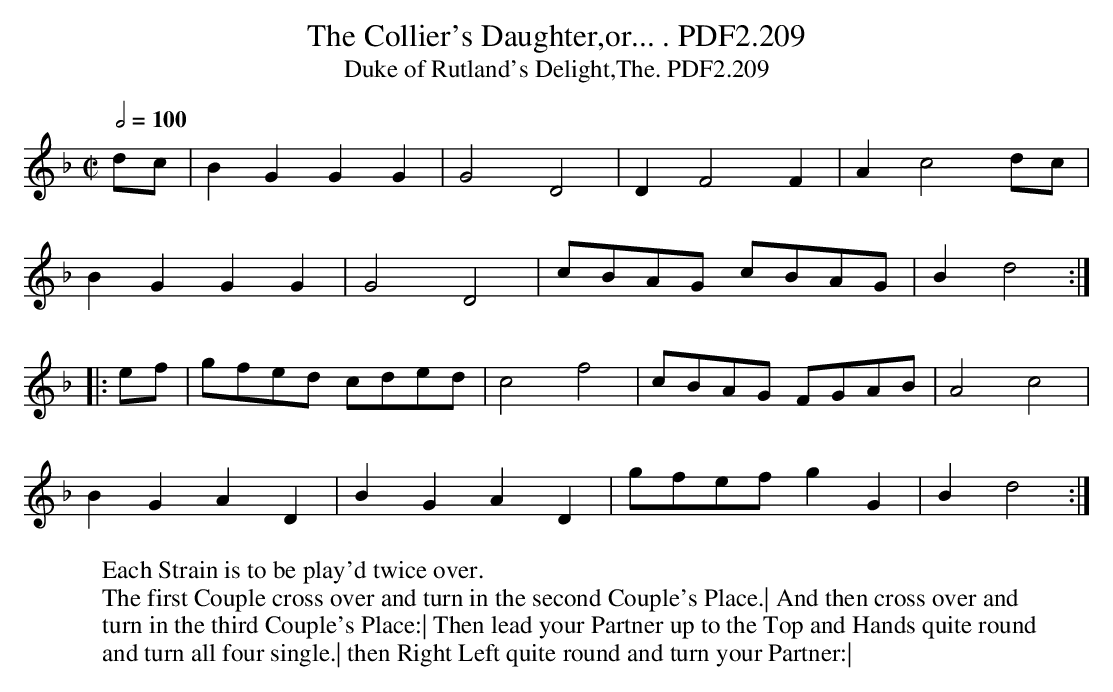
X:1
T:Collier's Daughter,or... . PDF2.209, The
T:Duke of Rutland's Delight,The. PDF2.209
M:C|
L:1/4
Q:1/2=100
K:Dm
d/c/|BGGG|G2D2|DF2F|Ac2d/c/|
BGGG|G2D2|c/B/A/G/ c/B/A/G/|Bd2:|
|:e/f/|g/f/e/d/ c/d/e/d/|c2f2|c/B/A/G/ F/G/A/B/|A2c2|
BGAD|BGAD|g/f/e/f/gG|Bd2:|
W:Each Strain is to be play'd twice over.
W:The first Couple cross over and turn in the second Couple's Place.| And then cross over and
W:turn in the third Couple's Place:| Then lead your Partner up to the Top and Hands quite round
W:and turn all four single.| then Right Left quite round and turn your Partner:|
